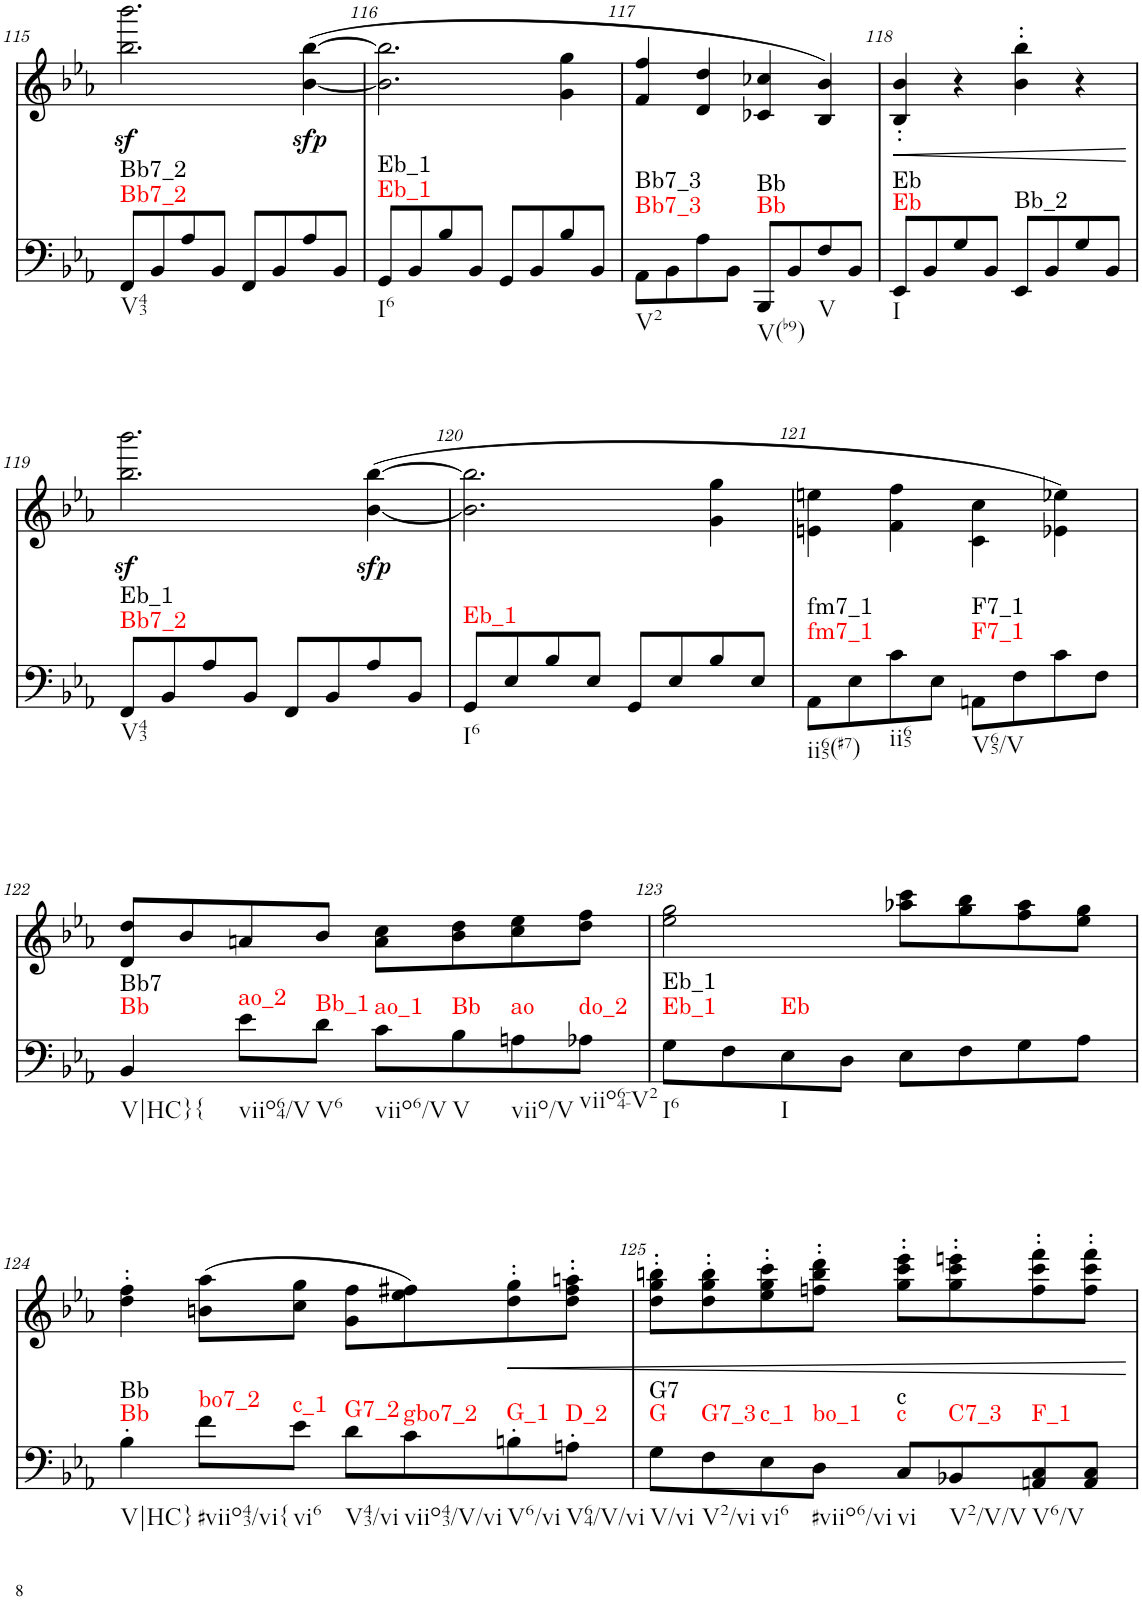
**kern	**harte	**kern	**dynam
*part2	*part2	*part1	*part1
*staff2	*	*staff1	*staff1
*I"piano	*	*I"piano	*
*I'Pno	*	*I'Pno	*
!!LO:PB:g=z
*clefF4	*	*clefG2	*
*k[b-e-a-]	*	*k[b-e-a-]	*
*E-:	*	*E-:	*
*M2/2	*	*M2/2	*
*met(c|)	*	*met(c|)	*
=115	=115	=115	=115
!	!LO:H:n=1:kt=Bb7_2	!	!
!	!LO:H:n=2:kt=Bb7_2	!	!
8FF/L	N N	2.bb-\z< 2.bbb-\z<	.
8BB-/	.	.	.
8A-/	.	.	.
8BB-/J	.	.	.
8FF/L	.	.	.
8BB-/	.	.	.
!	!	!	!LO:DY:b
8A-/	.	([4b-\ [4bb-\	sfp
8BB-/J	.	.	.
=116	=116	=116	=116
!	!LO:H:n=1:kt=Eb_1	!	!
!	!LO:H:n=2:kt=Eb_1	!	!
8GG/L	N N	2.b-\] 2.bb-\]	.
8BB-/	.	.	.
8B-/	.	.	.
8BB-/J	.	.	.
8GG/L	.	.	.
8BB-/	.	.	.
8B-/	.	4g\ 4gg\	.
8BB-/J	.	.	.
=117	=117	=117	=117
!	!LO:H:n=1:kt=Bb7_3	!	!
!	!LO:H:n=2:kt=Bb7_3	!	!
8AA-\L	N N	4f/ 4ff/	.
8BB-\	.	.	.
8A-\	.	4d/ 4dd/	.
8BB-\J	.	.	.
!	!LO:H:n=1:kt=Bb	!	!
!	!LO:H:n=2:kt=Bb	!	!
8BBB-/L	N N	4c-X/ 4cc-X/	.
8BB-/	.	.	.
8F/	.	4B-/ 4b-/)	.
8BB-/J	.	.	.
=118	=118	=118	=118
!	!LO:H:n=1:kt=Eb	!	!LO:HP:b
!	!LO:H:n=2:kt=Eb	!	!
8EE-/L	N N	4B-/' 4b-/'	<
8BB-/	.	.	.
8G/	.	4r	.
8BB-/J	.	.	.
!	!LO:H:kt=Bb_2	!	!
8EE-/L	N	4b-\' 4bb-\'	.
8BB-/	.	.	.
8G/	.	4r	.
8BB-/J	.	.	.
.	.	.	[
!!LO:LB:g=z
=119	=119	=119	=119
!	!LO:H:n=1:kt=Bb7_2	!	!
!	!LO:H:n=2:kt=Eb_1	!	!
8FF/L	N N	2.bb-\z< 2.bbb-\z<	.
8BB-/	.	.	.
8A-/	.	.	.
8BB-/J	.	.	.
8FF/L	.	.	.
8BB-/	.	.	.
!	!	!	!LO:DY:b
8A-/	.	([4b-\ [4bb-\	sfp
8BB-/J	.	.	.
=120	=120	=120	=120
!	!LO:H:kt=Eb_1	!	!
8GG/L	N	2.b-\] 2.bb-\]	.
8E-/	.	.	.
8B-/	.	.	.
8E-/J	.	.	.
8GG/L	.	.	.
8E-/	.	.	.
8B-/	.	4g\ 4gg\	.
8E-/J	.	.	.
=121	=121	=121	=121
!	!LO:H:n=1:kt=fm7_1	!	!
!	!LO:H:n=2:kt=fm7_1	!	!
8AA-\L	N N	4en\ 4een\	.
8E-\	.	.	.
8c\	.	4f\ 4ff\	.
8E-\J	.	.	.
!	!LO:H:n=1:kt=F7_1	!	!
!	!LO:H:n=2:kt=F7_1	!	!
8AAn\L	N N	4c\ 4cc\	.
8F\	.	.	.
8c\	.	4e-X\ 4ee-X\)	.
8F\J	.	.	.
!!LO:LB:g=z
=122	=122	=122	=122
!	!LO:H:n=1:kt=Bb	!	!
!	!LO:H:n=2:kt=Bb7	!	!
4BB-/	N N	8d/ 8dd/L	.
.	.	8b-/	.
!	!LO:H:kt=ao_2	!	!
8e-\L	N	8an/	.
!	!LO:H:kt=Bb_1	!	!
8d\J	N	8b-/J	.
!	!LO:H:kt=ao_1	!	!
8c\L	N	8a\ 8cc\L	.
!	!LO:H:kt=Bb	!	!
8B-\	N	8b-\ 8dd\	.
!	!LO:H:kt=ao	!	!
8An\	N	8cc\ 8ee-\	.
!	!LO:H:kt=do_2	!	!
8A-X\J	N	8dd\ 8ff\J	.
=123	=123	=123	=123
!	!LO:H:n=1:kt=Eb_1	!	!
!	!LO:H:n=2:kt=Eb_1	!	!
8G\L	N N	2ee-\ 2gg\	.
8F\	.	.	.
!	!LO:H:kt=Eb	!	!
8E-\	N	.	.
8D\J	.	.	.
8E-\L	.	8aa-X\ 8ccc\L	.
8F\	.	8gg\ 8bb-\	.
8G\	.	8ff\ 8aa-\	.
8A-\J	.	8ee-\ 8gg\J	.
!!LO:LB:g=z
=124	=124	=124	=124
!	!LO:H:n=1:kt=Bb	!	!
!	!LO:H:n=2:kt=Bb	!	!
4B-'\	N N	4dd\' 4ff\'	.
!	!LO:H:kt=bo7_2	!	!
8f\L	N	(8bn\ 8aa-\L	.
!	!LO:H:kt=c_1	!	!
8e-\J	N	8cc\ 8gg\J	.
!	!LO:H:kt=G7_2	!	!
8d\L	N	8g\ 8ff\L	.
!	!LO:H:kt=gbo7_2	!	!
8c\	N	8ee-\ 8ff#X\)	.
!	!LO:H:kt=G_1	!	!LO:HP:b
8Bn'\	N	8dd\' 8gg\'	<
!	!LO:H:kt=D_2	!	!
8An'\J	N	8dd\' 8ff#\' 8aan\'J	.
=125	=125	=125	=125
!	!LO:H:n=1:kt=G	!	!
!	!LO:H:n=2:kt=G7	!	!
8G\L	N N	8dd\' 8gg\' 8bbn\'L	.
!	!LO:H:kt=G7_3	!	!
8F\	N	8dd\' 8gg\' 8bb\'	.
!	!LO:H:kt=c_1	!	!
8E-\	N	8ee-\' 8gg\' 8ccc\'	.
!	!LO:H:kt=bo_1	!	!
8D\J	N	8ffn\' 8bb\' 8ddd\'J	.
!	!LO:H:n=1:kt=c	!	!
!	!LO:H:n=2:kt=c	!	!
8C/L	N N	8gg\' 8ccc\' 8eee-\'L	.
!	!LO:H:kt=C7_3	!	!
8BB-X/	N	8gg\' 8ccc\' 8eeen\'	.
!	!LO:H:kt=F_1	!	!
8AAn/ 8C/	N	8ff\' 8ccc\' 8fff\'	.
8AA/ 8C/J	.	8ff\' 8ccc\' 8fff\'J	.
.	.	.	[
=	=	=	=
*-	*-	*-	*-
